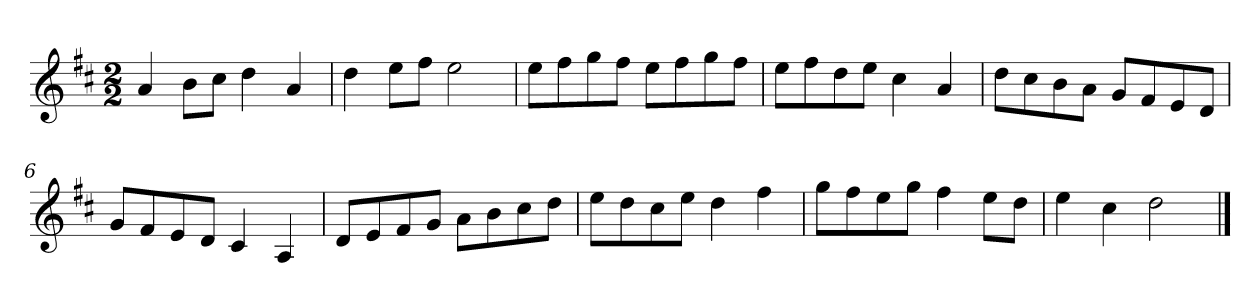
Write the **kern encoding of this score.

**kern
*part1
*staff1
*k[f#c#]
*M2/2
*MM120
=1
4a
8bL
8cc#J
4dd
4a
=2
4dd
8eeL
8ff#J
2ee
=3
8eeL
8ff#
8gg
8ff#J
8eeL
8ff#
8gg
8ff#J
=4
8eeL
8ff#
8dd
8eeJ
4cc#
4a
=5
8ddL
8cc#
8b
8aJ
8gL
8f#
8e
8dJ
=6
8gL
8f#
8e
8dJ
4c#
4A
=7
8dL
8e
8f#
8gJ
8aL
8b
8cc#
8ddJ
=8
8eeL
8dd
8cc#
8eeJ
4dd
4ff#
=9
8ggL
8ff#
8ee
8ggJ
4ff#
8eeL
8ddJ
=10
4ee
4cc#
2dd
==
*-
